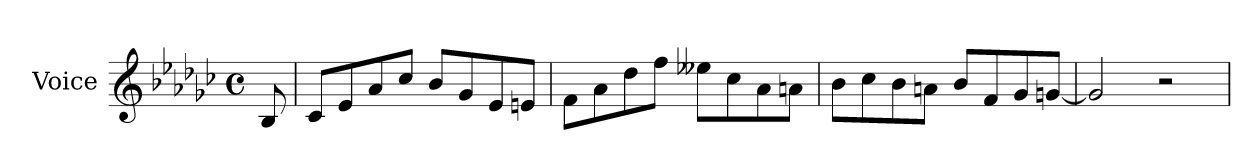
**kern
*part1
*staff1
*I"Voice
*I'Voice
*clefG2
*k[b-e-a-d-g-c-]
*M4/4
*met(c)
=
8B-/
=1
8c-/L
8e-/
8a-/
8cc-/J
8b-/L
8g-/
8e-/
8en/J
=2
8f\L
8a-\
8dd-\
8ff\J
8ee--X\L
8cc-\
8a-\
8an\J
=3
8b-\L
8cc-\
8b-\
8an\J
8b-/L
8f/
8g-/
[<8gn/J
=4
2g/]
2rcc
=
*-
